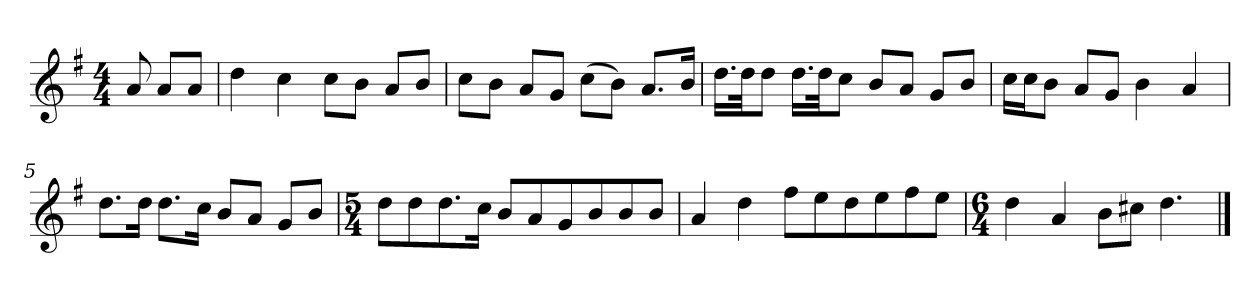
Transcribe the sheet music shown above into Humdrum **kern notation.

**kern
*part1
*staff1
*k[f#]
*M4/4
*MM120
=
8a
8aL
8aJ
=1
4dd
4cc
8ccL
8bJ
8aL
8bJ
=2
8ccL
8bJ
8aL
8gJ
(8ccL
8bJ)
8.aL
16bJk
=3
16.ddLL
32ddJk
8ddJ
16.ddLL
32ddJk
8ccJ
8bL
8aJ
8gL
8bJ
=4
16ccLL
16ccJ
8bJ
8aL
8gJ
4b
4a
=5
8.ddL
16ddJk
8.ddL
16ccJk
8bL
8aJ
8gL
8bJ
=6
*M5/4
8ddL
8dd
8.dd
16ccJk
8bL
8a
8g
8b
8b
8bJ
=7
4a
4dd
8ff#L
8ee
8dd
8ee
8ff#
8eeJ
=8
*M6/4
4dd
4a
8bL
8cc#XJ
4.dd
==
*-
